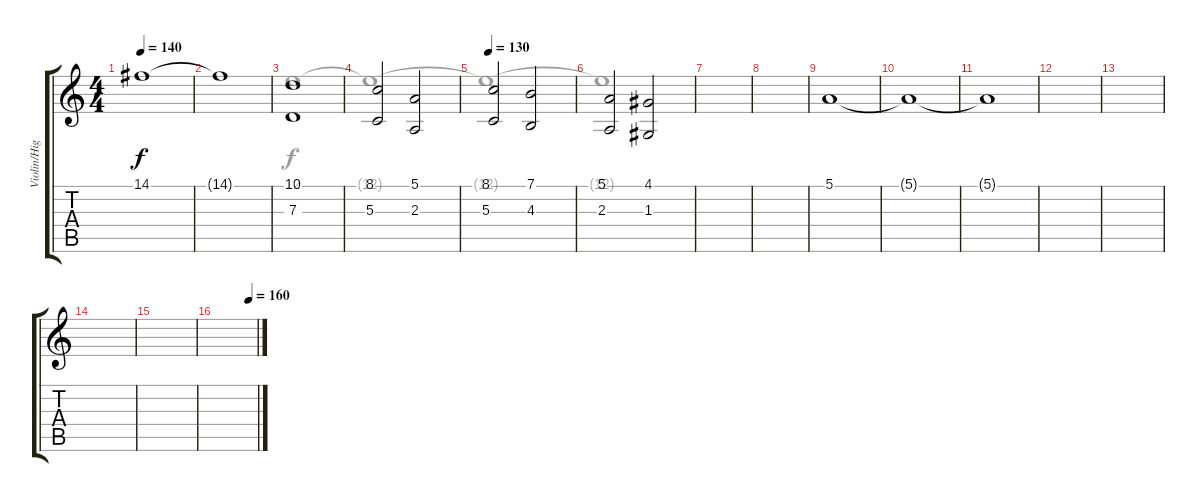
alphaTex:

\track ("Violin/High Strings" "Violin/Hig") {instrument stringensemble1}
\staff {score tabs}
\tuning (E4 B3 G3 D3 A2 E2) {hide}
\voice
\ts (4 4)
\tempo 140
\clef g2
\ks c
14.1.1{dy f} |
14.1{t}.1 |
(10.1 7.3).1 |
(8.1 5.3).2 (5.1 2.3).2 |
\tempo 130
(8.1 5.3).2 (7.1 4.3).2 |
(5.1 2.3).2 (4.1 1.3).2 |
|
|
5.1.1 |
5.1{t}.1{volume 1} |
5.1{t}.1 |
|
|
|
|
\tempo (160 0.8125)
\voice
\clef g2
\ottava regular
\simile none
\ks c
|
|
12.1.1 |
12.1{t}.1 |
12.1{t}.1 |
12.1{t}.1 |
|
|
|
|
|
|
|
|
|
